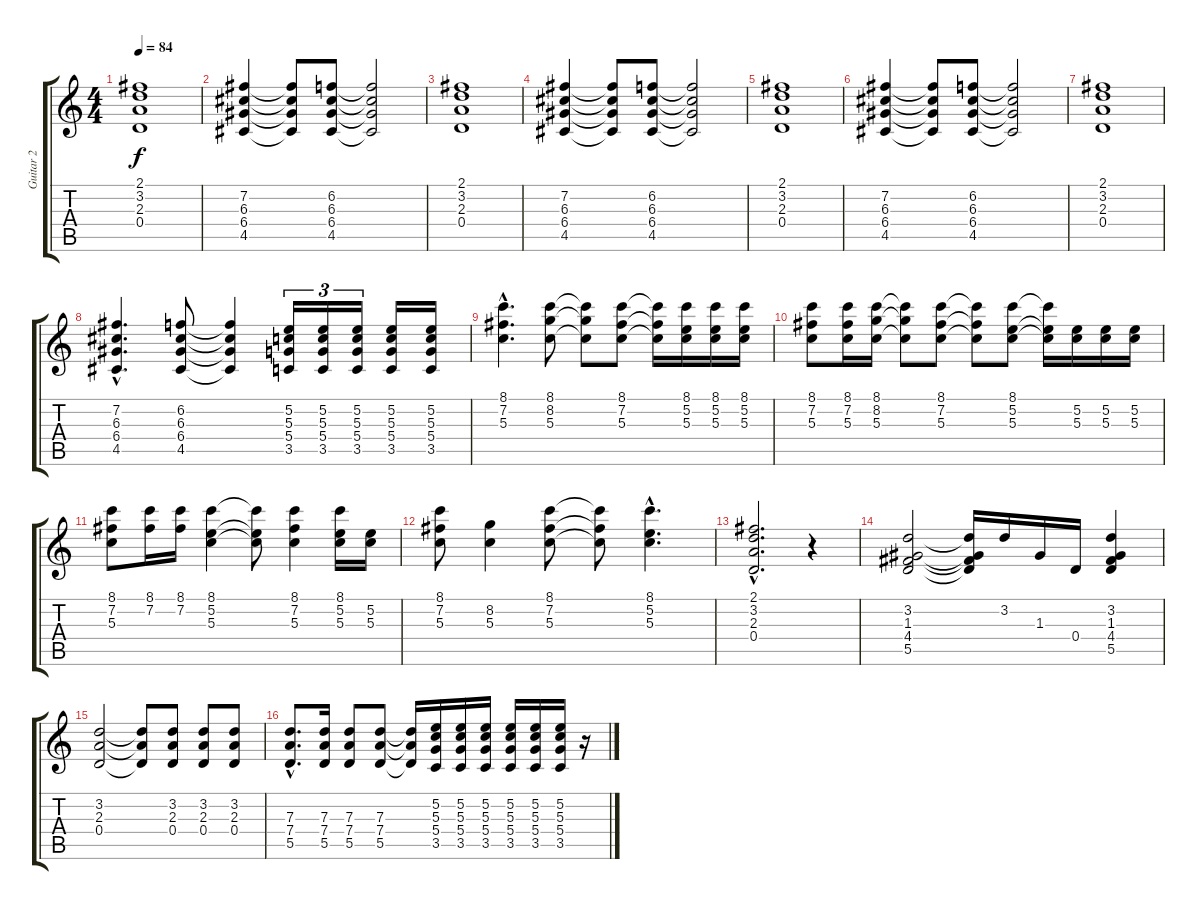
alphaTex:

\track ("Guitar 2" "Guitar 2") {instrument acousticguitarsteel}
\staff {score tabs}
\tuning (E4 B3 G3 D3 A2 E2) {hide}
\ts (4 4)
\tempo 84
\clef g2
\ks c
(2.1 3.2 2.3 0.4).1{dy f instrument acousticguitarsteel} |
(7.2 6.3 6.4 4.5).4 (7.2{t} 6.3{t} 6.4{t} 4.5{t}).8 (6.2 6.3 6.4 4.5).8 (6.2{t} 6.3{t} 6.4{t} 4.5{t}).2 |
(2.1 3.2 2.3 0.4).1 |
(7.2 6.3 6.4 4.5).4 (7.2{t} 6.3{t} 6.4{t} 4.5{t}).8 (6.2 6.3 6.4 4.5).8 (6.2{t} 6.3{t} 6.4{t} 4.5{t}).2 |
(2.1 3.2 2.3 0.4).1 |
(7.2 6.3 6.4 4.5).4 (7.2{t} 6.3{t} 6.4{t} 4.5{t}).8 (6.2 6.3 6.4 4.5).8 (6.2{t} 6.3{t} 6.4{t} 4.5{t}).2 |
(2.1 3.2 2.3 0.4).1 |
(7.2{hac} 6.3{hac} 6.4{hac} 4.5{hac}).4{d} (6.2 6.3 6.4 4.5).8 (6.2{t} 6.3{t} 6.4{t} 4.5{t}).4 (5.2 5.3 5.4 3.5).16{tu (3 2)} (5.2 5.3 5.4 3.5).16{tu (3 2)} (5.2 5.3 5.4 3.5).16{tu (3 2)} (5.2 5.3 5.4 3.5).16 (5.2 5.3 5.4 3.5).16 |
(8.1{hac} 7.2{hac} 5.3{hac}).4{d} (8.1 8.2 5.3).8 (8.1{t} 8.2{t} 5.3{t}).8 (8.1 7.2 5.3).8 (8.1{t} 7.2{t} 5.3{t}).16 (8.1 5.2 5.3).16 (8.1 5.2 5.3).16 (8.1 5.2 5.3).16 |
(8.1 7.2 5.3).8 (8.1 7.2 5.3).16 (8.1 8.2 5.3).16 (8.1{t} 8.2{t} 5.3{t}).8 (8.1 7.2 5.3).8 (8.1{t} 7.2{t} 5.3{t}).8 (8.1 5.2 5.3).8 (8.1{t} 5.2{t} 5.3{t}).16 (5.2 5.3).16 (5.2 5.3).16 (5.2 5.3).16 |
(8.1 7.2 5.3).8 (8.1 7.2).16 (8.1 7.2).16 (8.1 5.2 5.3).4 (8.1{t} 5.2{t} 5.3{t}).8 (8.1 7.2 5.3).4 (8.1 5.2 5.3).16 (5.2 5.3).16 |
(8.1 7.2 5.3).8 (8.2 5.3).4 (8.1 7.2 5.3).8 (8.1{t} 7.2{t} 5.3{t}).8 (8.1{hac} 5.2{hac} 5.3{hac}).4{d} |
(2.1{hac} 3.2{hac} 2.3{hac} 0.4{hac}).2{d} r.4 |
(3.2 1.3 4.4 5.5).2 (3.2{t} 1.3{t} 4.4{t} 5.5{t}).16 3.2.16 1.3.16 0.4.16 (3.2 1.3 4.4 5.5).4 |
(3.2 2.3 0.4).2 (3.2{t} 2.3{t} 0.4{t}).8 (3.2 2.3 0.4).8 (3.2 2.3 0.4).8 (3.2 2.3 0.4).8 |
(7.3{hac} 7.4{hac} 5.5{hac}).8{d} (7.3 7.4 5.5).16 (7.3 7.4 5.5).8 (7.3 7.4 5.5).8 (7.3{t} 7.4{t} 5.5{t}).16 (5.2 5.3 5.4 3.5).16 (5.2 5.3 5.4 3.5).16 (5.2 5.3 5.4 3.5).16 (5.2 5.3 5.4 3.5).16 (5.2 5.3 5.4 3.5).16 (5.2 5.3 5.4 3.5).16 r.16
